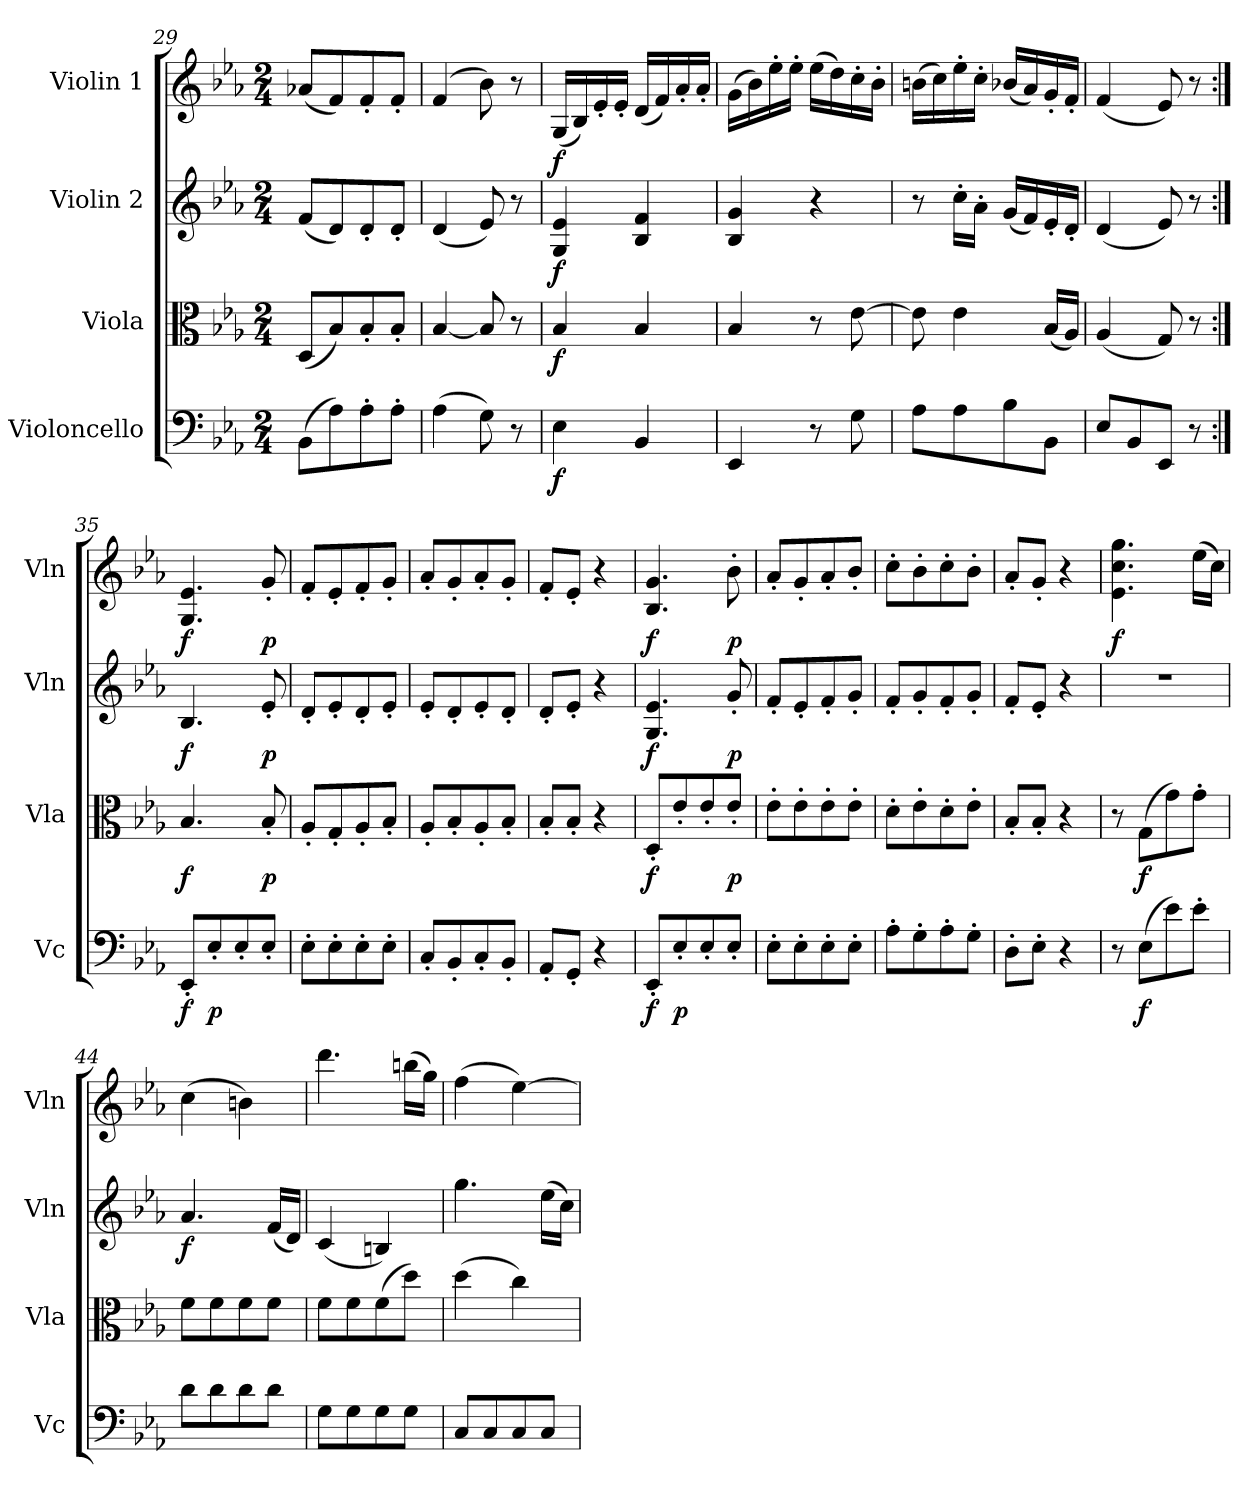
**kern	**dynam	**kern	**dynam	**kern	**dynam	**kern	**dynam
*part4	*part4	*part3	*part3	*part2	*part2	*part1	*part1
*staff4	*staff4	*staff3	*staff3	*staff2	*staff2	*staff1	*staff1
*I"Violoncello	*	*I"Viola	*	*I"Violin 2	*	*I"Violin 1	*
*I'Vc	*	*I'Vla	*	*I'Vln	*	*I'Vln	*
*clefF4	*	*clefC3	*	*clefG2	*	*clefG2	*
*k[b-e-a-]	*	*k[b-e-a-]	*	*k[b-e-a-]	*	*k[b-e-a-]	*
*M2/4	*	*M2/4	*	*M2/4	*	*M2/4	*
=29	=29	=29	=29	=29	=29	=29	=29
(8BB-\L	.	(8D/L	.	(8f/L	.	(8a-X/L	.
8A-\)	.	8B-/)	.	8d/)	.	8f/)	.
8A-'\	.	8B-'/	.	8d'/	.	8f'/	.
8A-'\J	.	8B-'/J	.	8d'/J	.	8f'/J	.
=30	=30	=30	=30	=30	=30	=30	=30
(4A-\	.	[4B-/	.	(4d/	.	(4f/	.
8G\)	.	8B-/]	.	8e-/)	.	8b-\)	.
8r	.	8r	.	8r	.	8r	.
=31	=31	=31	=31	=31	=31	=31	=31
!	!LO:DY:b	!	!LO:DY:b	!	!LO:DY:b	!	!LO:DY:b
4E-\	f	4B-/	f	4G/ 4e-/	f	(16G/LL	f
.	.	.	.	.	.	16B-/)	.
.	.	.	.	.	.	16e-'/	.
.	.	.	.	.	.	16e-'/JJ	.
4BB-/	.	4B-/	.	4B-/ 4f/	.	(16d/LL	.
.	.	.	.	.	.	16f/)	.
.	.	.	.	.	.	16a-'/	.
.	.	.	.	.	.	16a-'/JJ	.
=32	=32	=32	=32	=32	=32	=32	=32
4EE-/	.	4B-/	.	4B-/ 4g/	.	(16g\LL	.
.	.	.	.	.	.	16b-\)	.
.	.	.	.	.	.	16ee-'\	.
.	.	.	.	.	.	16ee-'\JJ	.
8r	.	8r	.	4r	.	(16ee-\LL	.
.	.	.	.	.	.	16dd\)	.
8G\	.	[8e-\	.	.	.	16cc'\	.
.	.	.	.	.	.	16b-'\JJ	.
!!LO:LB:g=z
=33	=33	=33	=33	=33	=33	=33	=33
8A-\L	.	8e-\]	.	8r	.	(16bn\LL	.
.	.	.	.	.	.	16cc\)	.
8A-\	.	4e-\	.	16cc'\LL	.	16ee-'\	.
.	.	.	.	16a-'\JJ	.	16cc'\JJ	.
8B-\	.	.	.	(16g/LL	.	(16b-X/LL	.
.	.	.	.	16f/)	.	16a-/)	.
8BB-\J	.	(16B-/LL	.	16e-'/	.	16g'/	.
.	.	16A-/JJ)	.	16d'/JJ	.	16f'/JJ	.
=34	=34	=34	=34	=34	=34	=34	=34
8E-/L	.	(4A-/	.	(4d/	.	(4f/	.
8BB-/	.	.	.	.	.	.	.
8EE-/J	.	8G/)	.	8e-/)	.	8e-/)	.
8r	.	8r	.	8r	.	8r	.
!!LO:PB:g=z
=35:|!	=35:|!	=35:|!	=35:|!	=35:|!	=35:|!	=35:|!	=35:|!
!	!LO:DY:b	!	!LO:DY:b	!	!LO:DY:b	!	!LO:DY:b
8EE-'/L	f	4.B-/	f	4.B-/	f	4.G/ 4.e-/	f
!	!LO:DY:b	!	!	!	!	!	!
8E-'/	p	.	.	.	.	.	.
8E-'/	.	.	.	.	.	.	.
!	!	!	!LO:DY:b	!	!LO:DY:b	!	!LO:DY:b
8E-'/J	.	8B-'/	p	8e-'/	p	8g'/	p
=36	=36	=36	=36	=36	=36	=36	=36
8E-'\L	.	8A-'/L	.	8d'/L	.	8f'/L	.
8E-'\	.	8G'/	.	8e-'/	.	8e-'/	.
8E-'\	.	8A-'/	.	8d'/	.	8f'/	.
8E-'\J	.	8B-'/J	.	8e-'/J	.	8g'/J	.
=37	=37	=37	=37	=37	=37	=37	=37
8C'/L	.	8A-'/L	.	8e-'/L	.	8a-'/L	.
8BB-'/	.	8B-'/	.	8d'/	.	8g'/	.
8C'/	.	8A-'/	.	8e-'/	.	8a-'/	.
8BB-'/J	.	8B-'/J	.	8d'/J	.	8g'/J	.
=38	=38	=38	=38	=38	=38	=38	=38
8AA-'/L	.	8B-'/L	.	8d'/L	.	8f'/L	.
8GG'/J	.	8B-'/J	.	8e-'/J	.	8e-'/J	.
4r	.	4r	.	4r	.	4r	.
=39	=39	=39	=39	=39	=39	=39	=39
!	!LO:DY:b	!	!LO:DY:b	!	!LO:DY:b	!	!LO:DY:b
8EE-'/L	f	8D'/L	f	4.G/ 4.e-/	f	4.B-/ 4.g/	f
!	!LO:DY:b	!	!	!	!	!	!
8E-'/	p	8e-'/	.	.	.	.	.
8E-'/	.	8e-'/	.	.	.	.	.
!	!	!	!LO:DY:b	!	!LO:DY:b	!	!LO:DY:b
8E-'/J	.	8e-'/J	p	8g'/	p	8b-'\	p
=40	=40	=40	=40	=40	=40	=40	=40
8E-'\L	.	8e-'\L	.	8f'/L	.	8a-'/L	.
8E-'\	.	8e-'\	.	8e-'/	.	8g'/	.
8E-'\	.	8e-'\	.	8f'/	.	8a-'/	.
8E-'\J	.	8e-'\J	.	8g'/J	.	8b-'/J	.
=41	=41	=41	=41	=41	=41	=41	=41
8A-'\L	.	8d'\L	.	8f'/L	.	8cc'\L	.
8G'\	.	8e-'\	.	8g'/	.	8b-'\	.
8A-'\	.	8d'\	.	8f'/	.	8cc'\	.
8G'\J	.	8e-'\J	.	8g'/J	.	8b-'\J	.
=42	=42	=42	=42	=42	=42	=42	=42
8D'\L	.	8B-'/L	.	8f'/L	.	8a-'/L	.
8E-'\J	.	8B-'/J	.	8e-'/J	.	8g'/J	.
4r	.	4r	.	4r	.	4r	.
=43	=43	=43	=43	=43	=43	=43	=43
!	!	!	!	!	!	!	!LO:DY:b
8r	.	8r	.	2r	.	4.e-\ 4.cc\ 4.gg\	f
!	!LO:DY:b	!	!LO:DY:b	!	!	!	!
(8E-\L	f	(8G\L	f	.	.	.	.
8e-\)	.	8g\)	.	.	.	.	.
8e-'\J	.	8g'\J	.	.	.	(16ee-\LL	.
.	.	.	.	.	.	16cc\JJ)	.
=44	=44	=44	=44	=44	=44	=44	=44
!	!	!	!	!	!LO:DY:b	!	!
8d\L	.	8f\L	.	4.a-/	f	(4cc\	.
8d\	.	8f\	.	.	.	.	.
8d\	.	8f\	.	.	.	4bn\)	.
8d\J	.	8f\J	.	(16f/LL	.	.	.
.	.	.	.	16d/JJ)	.	.	.
=45	=45	=45	=45	=45	=45	=45	=45
8G\L	.	8f\L	.	(4c/	.	4.ddd\	.
8G\	.	8f\	.	.	.	.	.
8G\	.	(8f\	.	4Bn/)	.	.	.
8G\J	.	8dd\J)	.	.	.	(16bbn\LL	.
.	.	.	.	.	.	16gg\JJ)	.
!!LO:LB:g=z
=46	=46	=46	=46	=46	=46	=46	=46
8C/L	.	(4dd\	.	4.gg\	.	(4ff\	.
8C/	.	.	.	.	.	.	.
8C/	.	4cc\)	.	.	.	[4ee-\)	.
8C/J	.	.	.	(16ee-\LL	.	.	.
.	.	.	.	16cc\JJ)	.	.	.
=	=	=	=	=	=	=	=
*-	*-	*-	*-	*-	*-	*-	*-
